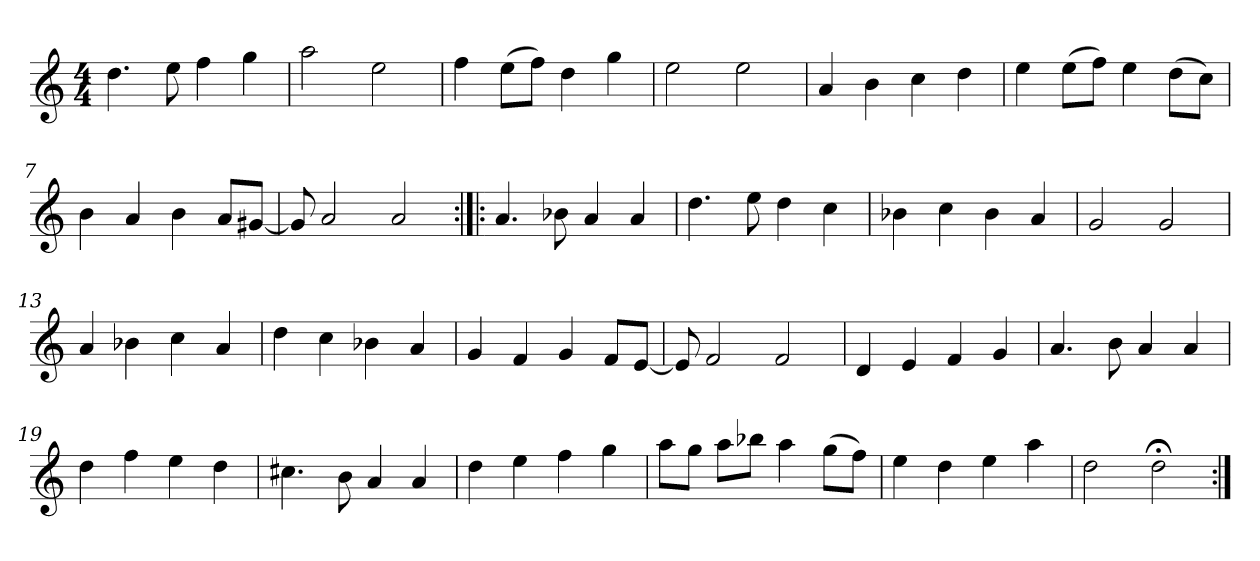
**kern
*part1
*staff1
*clefG2
*k[]
*D:dor
*M4/4
*MM120
=1
4.dd
8ee
4ff
4gg
=2
2aa
2ee
=3
4ff
(8ee\L
8ff\J)
4dd
4gg
=4
2ee
2ee
=5
4a
4b
4cc
4dd
=6
4ee
(8ee\L
8ff\J)
4ee
(8dd\L
8cc\J)
=7
4b
4a
4b
8a/L
[8g#X/J
=8
8g#]
2a
2a
=9:|!|:
4.a
8b-X
4a
4a
=10
4.dd
8ee
4dd
4cc
=11
4b-X
4cc
4b-
4a
=12
2g
2g
=13
4a
4b-X
4cc
4a
=14
4dd
4cc
4b-X
4a
=15
4g
4f
4g
8f/L
[8e/J
=16
8e]
2f
2f
=17
4d
4e
4f
4g
=18
4.a
8b
4a
4a
=19
4dd
4ff
4ee
4dd
=20
4.cc#X
8b
4a
4a
=21
4dd
4ee
4ff
4gg
=22
8aa\L
8gg\J
8aa\L
8bb-X\J
4aa
(8gg\L
8ff\J)
=23
4ee
4dd
4ee
4aa
=24
2dd
2dd;<
=:|!
*-
